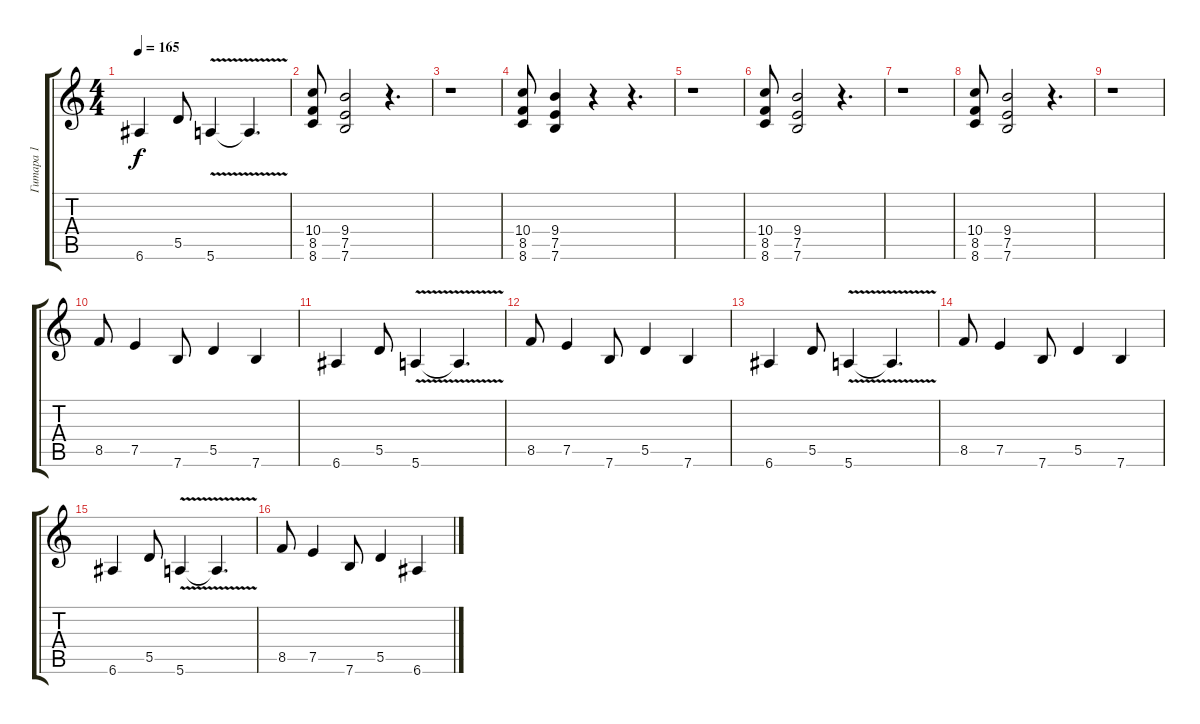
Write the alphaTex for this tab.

\track ("Гитара 1" "Гитара 1") {instrument distortionguitar}
\staff {score tabs}
\tuning (E4 B3 G3 D3 A2 E2) {hide}
\ts (4 4)
\tempo 165
\clef g2
\ks c
6.6.4{dy f} 5.5.8 5.6{v}.4 5.6{t}.4{d} |
(10.4 8.5 8.6).8 (9.4 7.5 7.6).2 r.4{d} |
r.1 |
(10.4 8.5 8.6).8 (9.4 7.5 7.6).4 r.4 r.4{d} |
r.1 |
(10.4 8.5 8.6).8 (9.4 7.5 7.6).2 r.4{d} |
r.1 |
(10.4 8.5 8.6).8 (9.4 7.5 7.6).2 r.4{d} |
r.1 |
8.5.8 7.5.4 7.6.8 5.5.4 7.6.4 |
6.6.4 5.5.8 5.6{v}.4 5.6{t}.4{d} |
8.5.8 7.5.4 7.6.8 5.5.4 7.6.4 |
6.6.4 5.5.8 5.6{v}.4 5.6{t}.4{d} |
8.5.8 7.5.4 7.6.8 5.5.4 7.6.4 |
6.6.4 5.5.8 5.6{v}.4 5.6{t}.4{d} |
8.5.8 7.5.4 7.6.8 5.5.4 6.6.4
